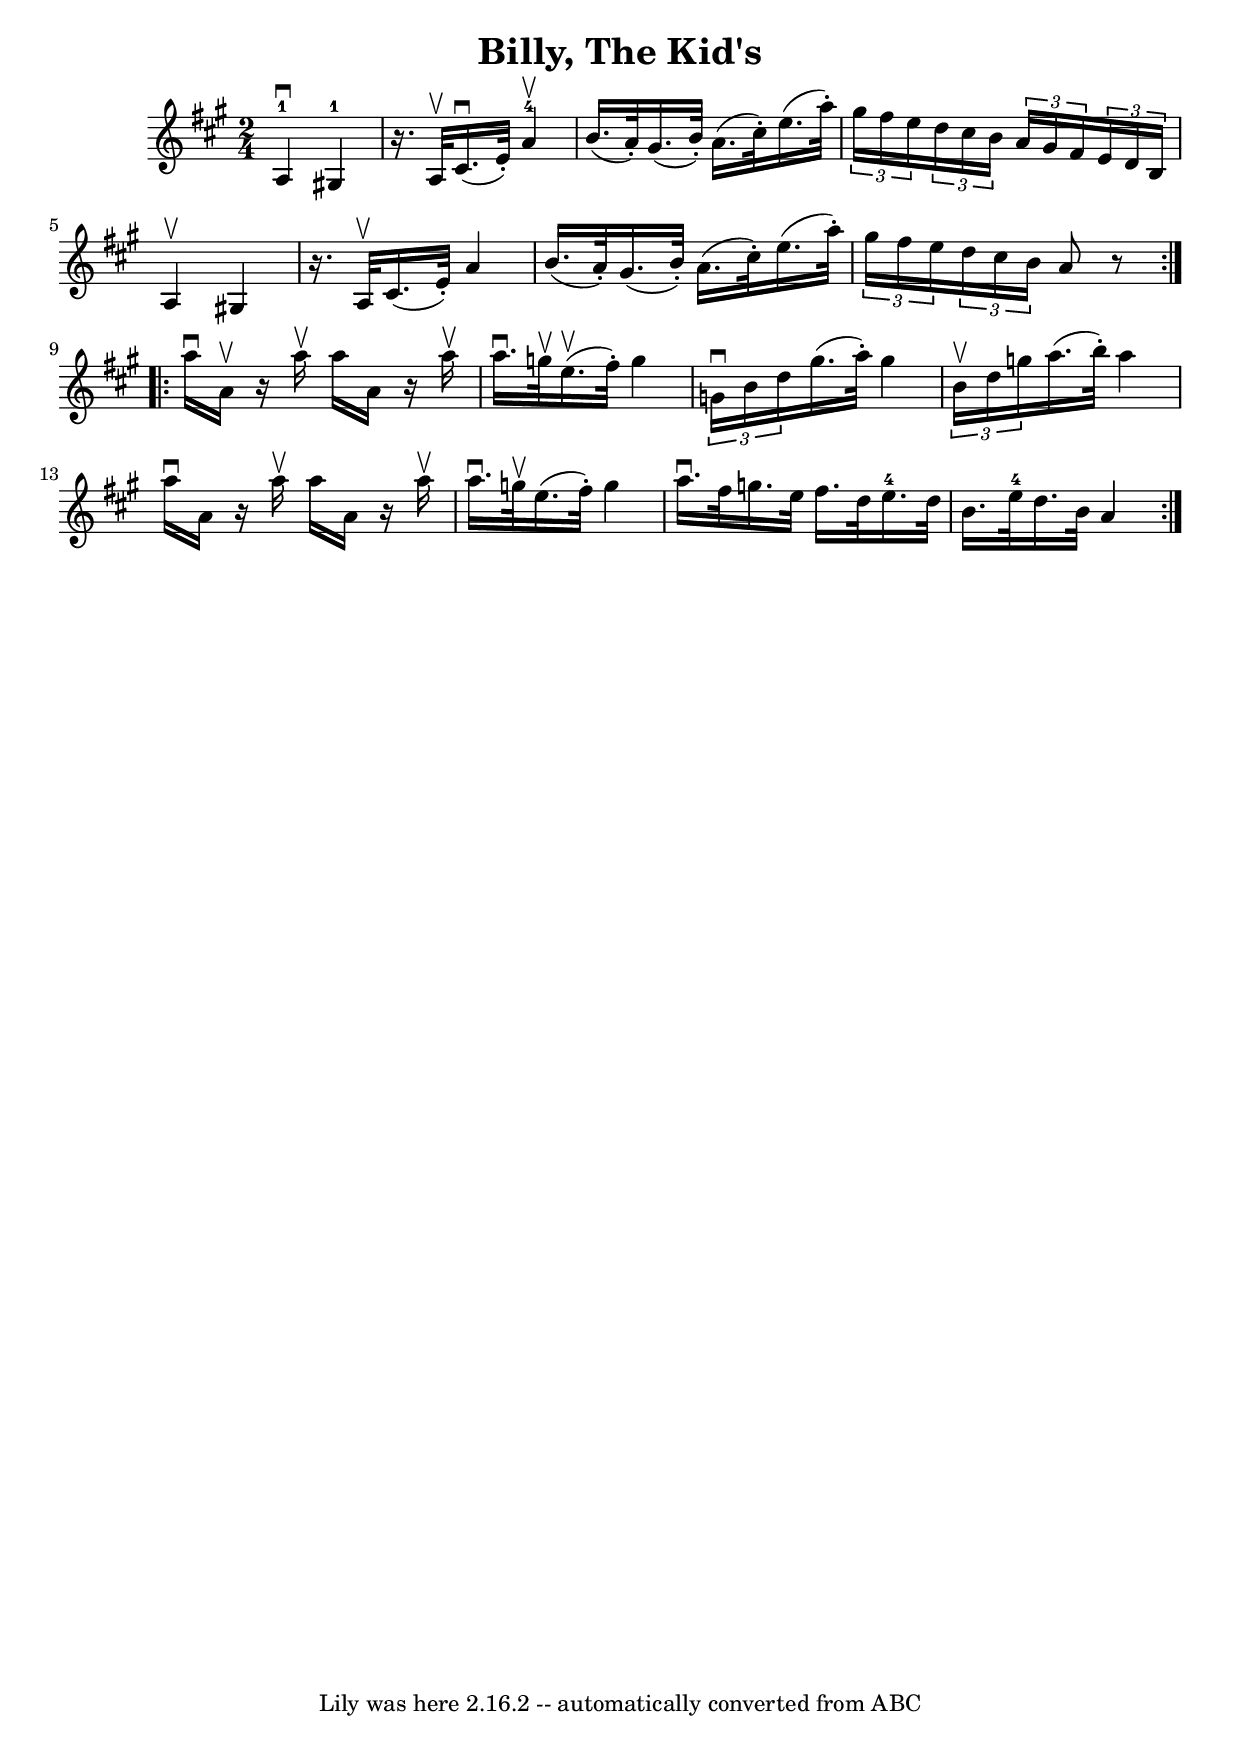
\version "2.7.40"
\include "Mammoth.ily"
\header {
	%% book = "Ryan's Mammoth Collection"
	crossRefNumber = "1"
	footnotes = "\\\\113 636"
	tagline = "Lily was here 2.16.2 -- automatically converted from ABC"
	title = "Billy, The Kid's"
}
voicedefault =  {


\repeat volta 2 {
\time 2/4 \key a \major a4-1^\downbow gis!4-1   |
   r16. 
a32^\upbow cis'16.^\downbow(e'32 -.) a'4-4^\upbow   |
   
b'16. (a'32 -.) gis'16. (b'32 -.) a'16. (cis''32 -.)   
e''16. (a''32 -.) |
     \times 2/3 { gis''16 fis''16 e''16  
}   \times 2/3 { d''16 cis''16 b'16  }   \times 2/3 { a'16 gis'16  
 fis'16  }   \times 2/3 { e'16 d'16 b16  }   |
 a4^\upbow   
gis!4    |
   r16. a32^\upbow cis'16. (e'32 -.) a'4    |
 
 b'16. (a'32 -.) gis'16. (b'32 -.) a'16. (cis''32 -.)   
e''16. (a''32 -.)   |
     \times 2/3 { gis''16 fis''16    
e''16  }   \times 2/3 { d''16 cis''16 b'16  } a'8    r8   }     
\repeat volta 2 { a''16^\downbow a'16^\upbow   r16 a''16^\upbow a''16  
 a'16    r16 a''16^\upbow   |
 a''16.^\downbow g''32^\upbow   
e''16.^\upbow(fis''32 -.) g''4    |
   \times 2/3 { g'16 
^\downbow b'16 d''16  } gis''16. (a''32 -.) gis''4    |
    
 \times 2/3 { b'16^\upbow d''16 g''16  } a''16. (b''32 -.)   
a''4    |
 a''16^\downbow a'16    r16 a''16^\upbow a''16    
a'16    r16 a''16^\upbow   |
 a''16.^\downbow g''32^\upbow   
e''16. (fis''32 -.) g''4    |
 a''16.^\downbow fis''32    
g''16. e''32 fis''16. d''32 e''16.-4 d''32    |
     
b'16. e''32-4 d''16. b'32 a'4    }   
}

\score{
    <<

	\context Staff="default"
	{
	    \voicedefault 
	}

    >>
	\layout {
	}
	\midi {}
}
